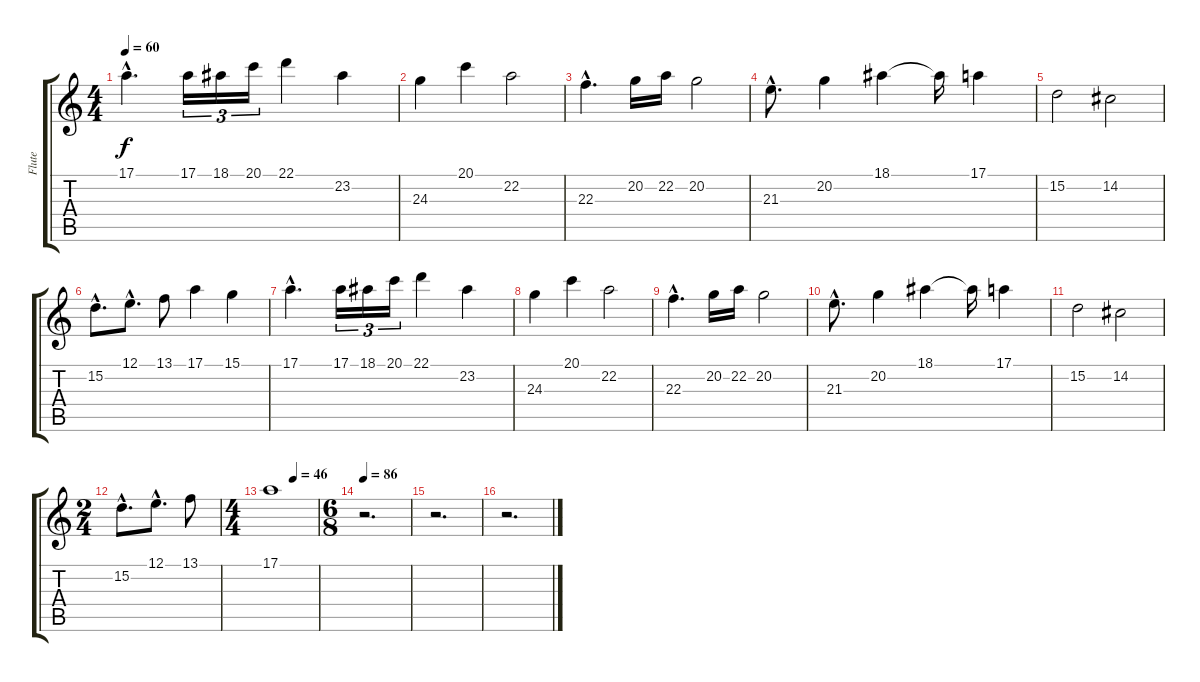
\track ("Flute" "Flute") {instrument flute}
\staff {score tabs}
\tuning (E4 B3 G3 D3 A2 E2) {hide}
\ts (4 4)
\tempo 60
\clef g2
\ks c
17.1{hac}.4{d dy f} 17.1.16{tu (3 2)} 18.1.16{tu (3 2)} 20.1.16{tu (3 2)} 22.1.4 23.2.4 |
24.3.4 20.1.4 22.2.2 |
22.3{hac}.4{d} 20.2.16 22.2.16 20.2.2 |
21.3{hac}.8{d} 20.2.4 18.1.4 18.1{t}.16 17.1.4 |
15.2.2 14.2.2 |
15.2{hac}.8{d} 12.1{hac}.8{d} 13.1.8 17.1.4 15.1.4 |
17.1{hac}.4{d} 17.1.16{tu (3 2)} 18.1.16{tu (3 2)} 20.1.16{tu (3 2)} 22.1.4 23.2.4 |
24.3.4 20.1.4 22.2.2 |
22.3{hac}.4{d} 20.2.16 22.2.16 20.2.2 |
21.3{hac}.8{d} 20.2.4 18.1.4 18.1{t}.16 17.1.4 |
15.2.2 14.2.2 |
\ts (2 4)
15.2{hac}.8{d} 12.1{hac}.8{d} 13.1.8 |
\ts (4 4)
\tempo (46 0.5)
17.1.1 |
\ts (6 8)
\tempo 86
r.2{d} |
r.2{d} |
r.2{d}
